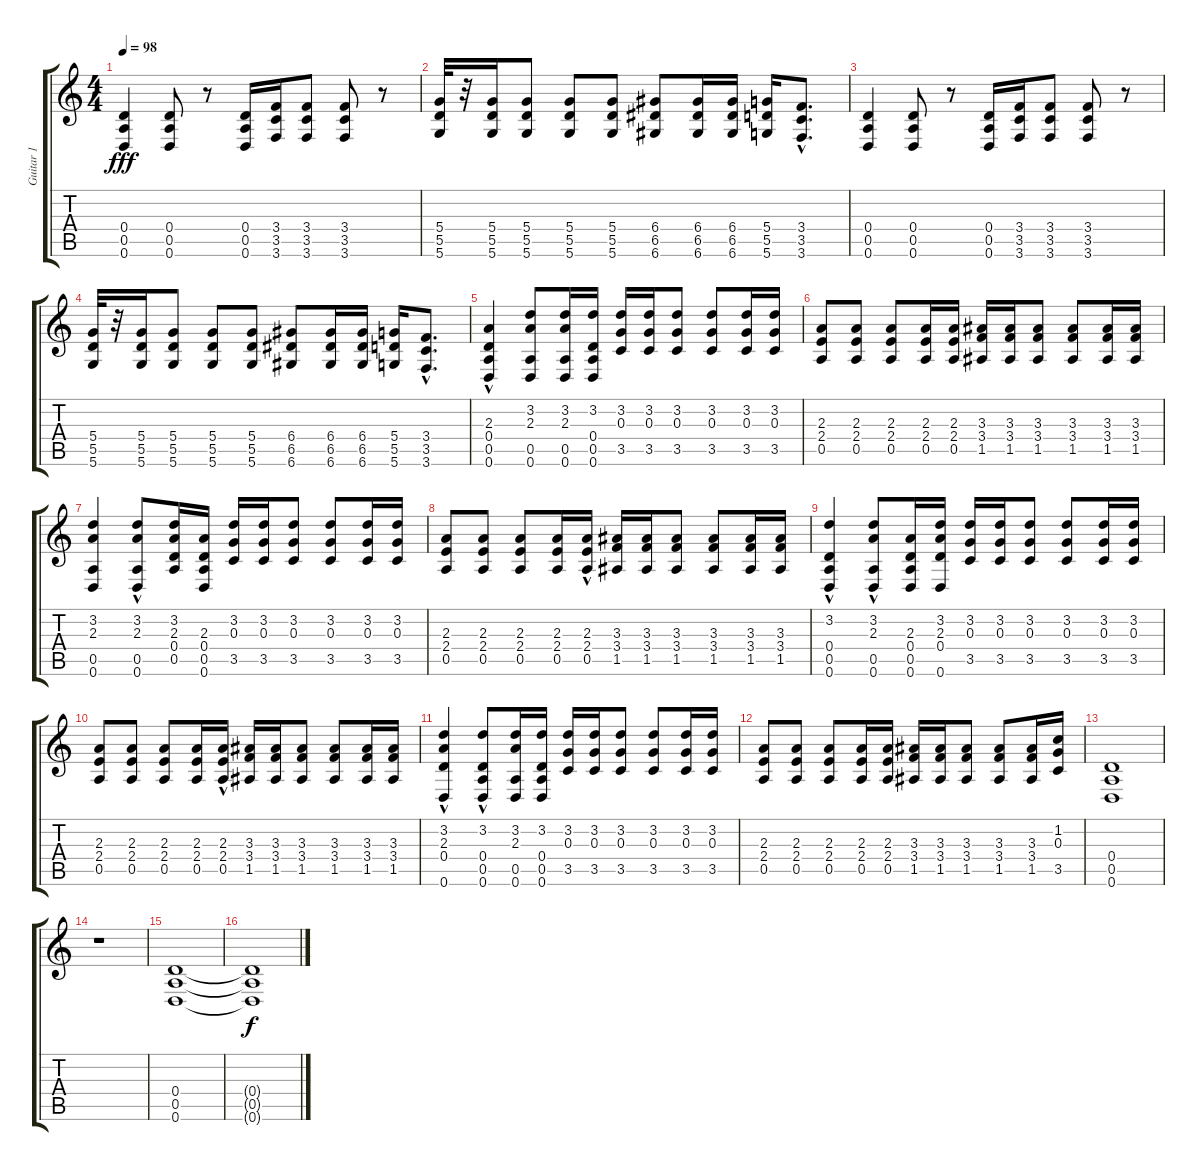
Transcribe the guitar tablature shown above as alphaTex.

\track ("Guitar 1" "Guitar 1") {instrument distortionguitar}
\staff {score tabs}
\tuning (E4 B3 G3 D3 A2 D2) {hide}
\ts (4 4)
\tempo 98
\clef g2
\ks c
(0.4 0.5 0.6).4{dy fff} (0.4 0.5 0.6).8 r.8 (0.4 0.5 0.6).16 (3.4 3.5 3.6).16 (3.4 3.5 3.6).8 (3.4 3.5 3.6).8 r.8 |
(5.4 5.5 5.6).32 r.32 (5.4 5.5 5.6).16 (5.4 5.5 5.6).8 (5.4 5.5 5.6).8 (5.4 5.5 5.6).8 (6.4 6.5 6.6).8 (6.4 6.5 6.6).16 (6.4 6.5 6.6).16 (5.4 5.5 5.6).16 (3.4{hac} 3.5{hac} 3.6{hac}).8{d} |
(0.4 0.5 0.6).4 (0.4 0.5 0.6).8 r.8 (0.4 0.5 0.6).16 (3.4 3.5 3.6).16 (3.4 3.5 3.6).8 (3.4 3.5 3.6).8 r.8 |
(5.4 5.5 5.6).32 r.32 (5.4 5.5 5.6).16 (5.4 5.5 5.6).8 (5.4 5.5 5.6).8 (5.4 5.5 5.6).8 (6.4 6.5 6.6).8 (6.4 6.5 6.6).16 (6.4 6.5 6.6).16 (5.4 5.5 5.6).16 (3.4{hac} 3.5{hac} 3.6{hac}).8{d} |
(2.3 0.4{hac} 0.5 0.6).4 (3.2 2.3 0.5 0.6).8 (3.2 2.3 0.5 0.6).16 (3.2 0.4 0.5 0.6).16 (3.2 0.3 3.5).16 (3.2 0.3 3.5).16 (3.2 0.3 3.5).8 (3.2 0.3 3.5).8 (3.2 0.3 3.5).16 (3.2 0.3 3.5).16 |
(2.3 2.4 0.5).8 (2.3 2.4 0.5).8 (2.3 2.4 0.5).8 (2.3 2.4 0.5).16 (2.3 2.4 0.5).16 (3.3 3.4 1.5).16 (3.3 3.4 1.5).16 (3.3 3.4 1.5).8 (3.3 3.4 1.5).8 (3.3 3.4 1.5).16 (3.3 3.4 1.5).16 |
(3.2 2.3 0.5 0.6).4 (3.2 2.3 0.5 0.6{hac}).8 (3.2 2.3 0.4 0.5).16 (2.3 0.4 0.5 0.6).16 (3.2 0.3 3.5).16 (3.2 0.3 3.5).16 (3.2 0.3 3.5).8 (3.2 0.3 3.5).8 (3.2 0.3 3.5).16 (3.2 0.3 3.5).16 |
(2.3 2.4 0.5).8 (2.3 2.4 0.5).8 (2.3 2.4 0.5).8 (2.3 2.4 0.5).16 (2.3{hac} 2.4 0.5).16 (3.3 3.4 1.5).16 (3.3 3.4 1.5).16 (3.3 3.4 1.5).8 (3.3 3.4 1.5).8 (3.3 3.4 1.5).16 (3.3 3.4 1.5).16 |
(3.2 0.4{hac} 0.5 0.6).4 (3.2{hac} 2.3 0.5 0.6).8 (2.3 0.4 0.5 0.6).16 (3.2 2.3 0.4 0.6).16 (3.2 0.3 3.5).16 (3.2 0.3 3.5).16 (3.2 0.3 3.5).8 (3.2 0.3 3.5).8 (3.2 0.3 3.5).16 (3.2 0.3 3.5).16 |
(2.3 2.4 0.5).8 (2.3 2.4 0.5).8 (2.3 2.4 0.5).8 (2.3 2.4 0.5).16 (2.3 2.4 0.5{hac}).16 (3.3 3.4 1.5).16 (3.3 3.4 1.5).16 (3.3 3.4 1.5).8 (3.3 3.4 1.5).8 (3.3 3.4 1.5).16 (3.3 3.4 1.5).16 |
(3.2 2.3{hac} 0.4 0.6).4 (3.2 0.4{hac} 0.5 0.6).8 (3.2 2.3 0.5 0.6).16 (3.2 0.4 0.5 0.6).16 (3.2 0.3 3.5).16 (3.2 0.3 3.5).16 (3.2 0.3 3.5).8 (3.2 0.3 3.5).8 (3.2 0.3 3.5).16 (3.2 0.3 3.5).16 |
(2.3 2.4 0.5).8 (2.3 2.4 0.5).8 (2.3 2.4 0.5).8 (2.3 2.4 0.5).16 (2.3 2.4 0.5).16 (3.3 3.4 1.5).16 (3.3 3.4 1.5).16 (3.3 3.4 1.5).8 (3.3 3.4 1.5).8 (3.3 3.4 1.5).16 (1.2 0.3 3.5).16 |
(0.4 0.5 0.6).1 |
r.1 |
(0.4 0.5 0.6).1 |
(0.4{t} 0.5{t} 0.6{t}).1{dy f}
